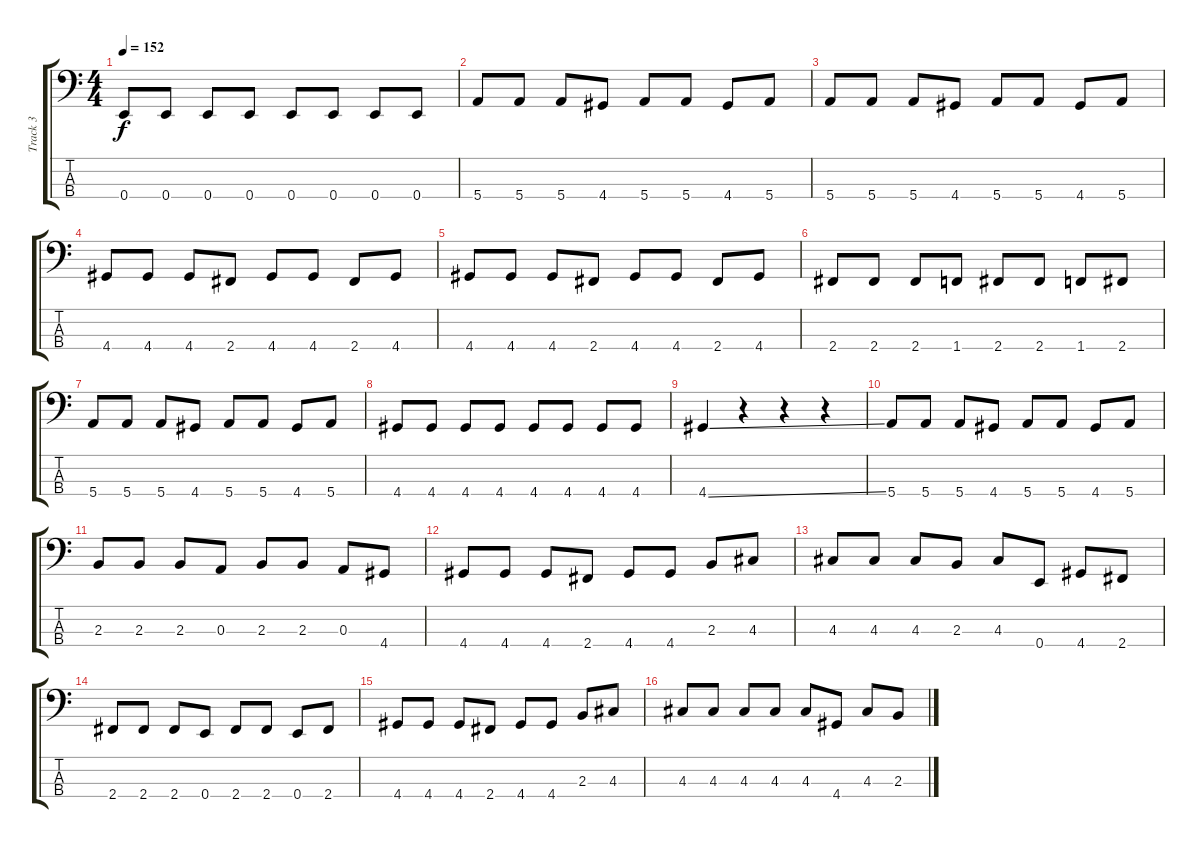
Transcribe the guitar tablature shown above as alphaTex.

\track ("Track 3" "Track 3") {instrument electricbassfinger}
\staff {score tabs}
\tuning (G2 D2 A1 E1) {hide}
\ts (4 4)
\tempo 152
\clef f4
\ks c
0.4.8{dy f} 0.4.8 0.4.8 0.4.8 0.4.8 0.4.8 0.4.8 0.4.8 |
5.4.8 5.4.8 5.4.8 4.4.8 5.4.8 5.4.8 4.4.8 5.4.8 |
5.4.8 5.4.8 5.4.8 4.4.8 5.4.8 5.4.8 4.4.8 5.4.8 |
4.4.8 4.4.8 4.4.8 2.4.8 4.4.8 4.4.8 2.4.8 4.4.8 |
4.4.8 4.4.8 4.4.8 2.4.8 4.4.8 4.4.8 2.4.8 4.4.8 |
2.4.8 2.4.8 2.4.8 1.4.8 2.4.8 2.4.8 1.4.8 2.4.8 |
5.4.8 5.4.8 5.4.8 4.4.8 5.4.8 5.4.8 4.4.8 5.4.8 |
4.4.8 4.4.8 4.4.8 4.4.8 4.4.8 4.4.8 4.4.8 4.4.8 |
4.4{ss}.4 r.4 r.4 r.4 |
5.4.8 5.4.8 5.4.8 4.4.8 5.4.8 5.4.8 4.4.8 5.4.8 |
2.3.8 2.3.8 2.3.8 0.3.8 2.3.8 2.3.8 0.3.8 4.4.8 |
4.4.8 4.4.8 4.4.8 2.4.8 4.4.8 4.4.8 2.3.8 4.3.8 |
4.3.8 4.3.8 4.3.8 2.3.8 4.3.8 0.4.8 4.4.8 2.4.8 |
2.4.8 2.4.8 2.4.8 0.4.8 2.4.8 2.4.8 0.4.8 2.4.8 |
4.4.8 4.4.8 4.4.8 2.4.8 4.4.8 4.4.8 2.3.8 4.3.8 |
4.3.8 4.3.8 4.3.8 4.3.8 4.3.8 4.4.8 4.3.8 2.3.8
